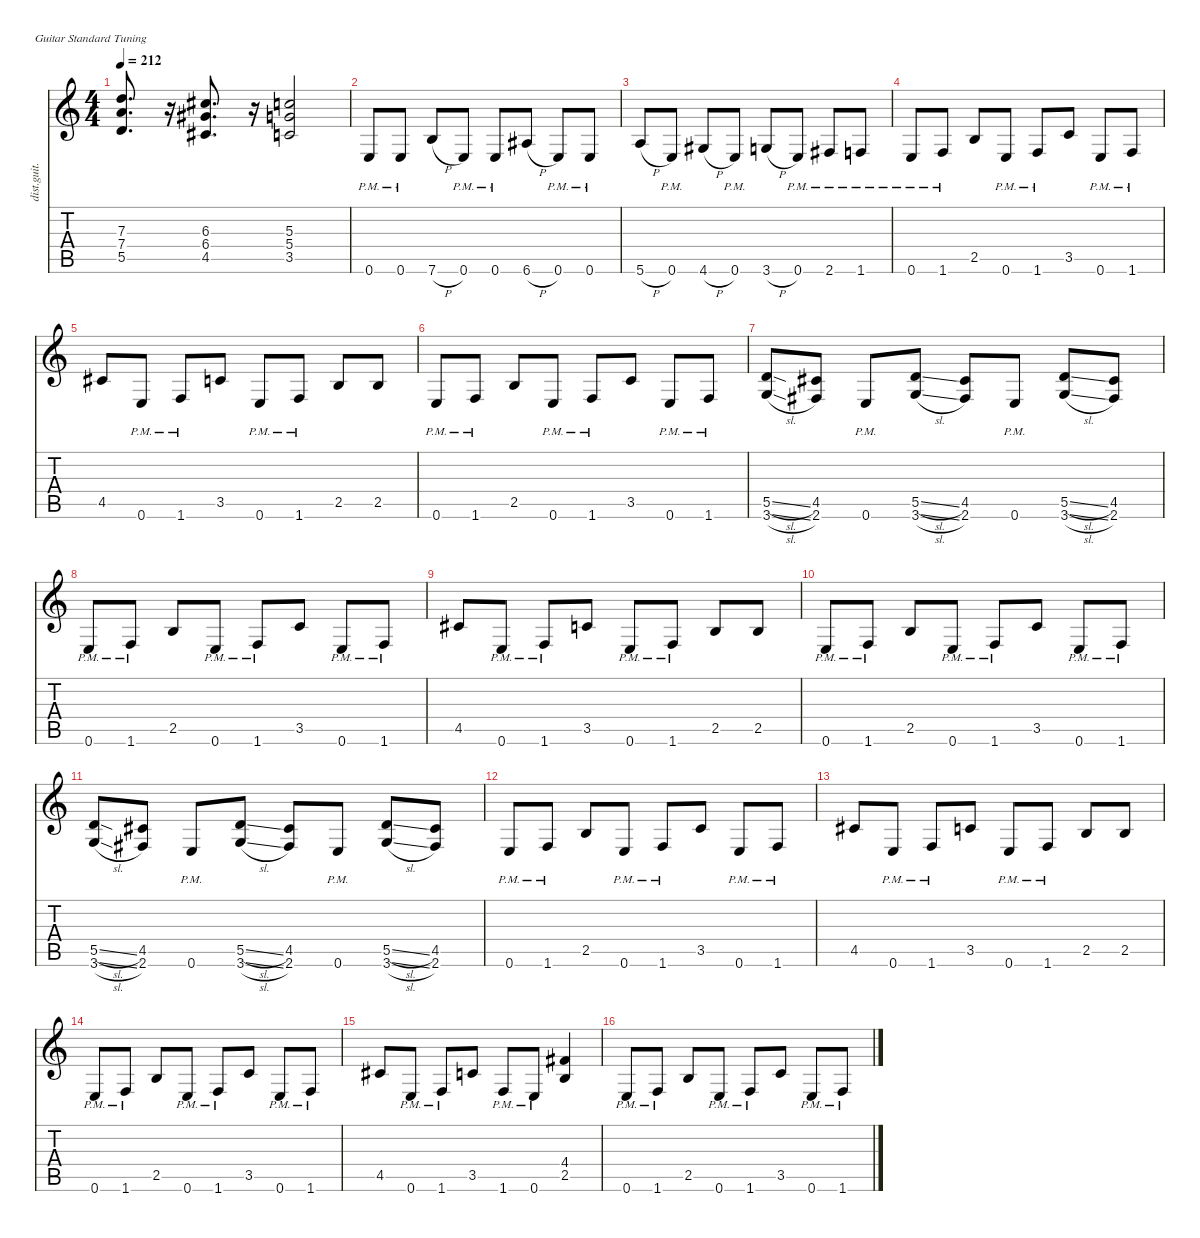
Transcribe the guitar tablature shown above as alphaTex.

\defaultSystemsLayout 4
\hideDynamics
\bracketExtendMode nobrackets
\track ("James Hetfield" "dist.guit.") {instrument distortionguitar}
\staff {score tabs}
\tuning (E4 B3 G3 D3 A2 E2)
\ts (4 4)
\tempo 212
\clef g2
\ks c
(7.3 7.4 5.5).8{d dy fff beam Up} r.16{beam Down} (6.3{acc #} 6.4{acc #} 4.5{acc #}).8{d beam Up} r.16{beam Down} (5.3 5.4 3.5).2{beam Up} |
0.6{pm}.8{beam Up} 0.6{pm}.8{beam Up} 7.6{h}.8{beam Up} 0.6{pm}.8{beam Up} 0.6{pm}.8{beam Up} 6.6{h acc #}.8{beam Up} 0.6{pm}.8{beam Up} 0.6{pm}.8{beam Up} |
5.6{h}.8{beam Up} 0.6{pm}.8{beam Up} 4.6{h acc #}.8{beam Up} 0.6{pm}.8{beam Up} 3.6{h}.8{beam Up} 0.6{pm}.8{beam Up} 2.6{pm acc #}.8{beam Up} 1.6{pm}.8{beam Up} |
0.6{pm}.8{beam Up} 1.6{pm}.8{beam Up} 2.5.8{beam Up} 0.6{pm}.8{beam Up} 1.6{pm}.8{beam Up} 3.5.8{beam Up} 0.6{pm}.8{beam Up} 1.6{pm}.8{beam Up} |
4.5{acc #}.8{beam Up} 0.6{pm}.8{beam Up} 1.6{pm}.8{beam Up} 3.5.8{beam Up} 0.6{pm}.8{beam Up} 1.6{pm}.8{beam Up} 2.5.8{beam Up} 2.5.8{beam Up} |
0.6{pm}.8{beam Up} 1.6{pm}.8{beam Up} 2.5.8{beam Up} 0.6{pm}.8{beam Up} 1.6{pm}.8{beam Up} 3.5.8{beam Up} 0.6{pm}.8{beam Up} 1.6{pm}.8{beam Up} |
(5.5{sl} 3.6{sl}).8{beam Up} (4.5{acc #} 2.6{acc #}).8{beam Up} 0.6{pm}.8{dy f beam Up} (5.5{sl} 3.6{sl}).8{dy fff beam Up} (4.5{acc #} 2.6{acc #}).8{beam Up} 0.6{pm}.8{dy f beam Up} (5.5{sl} 3.6{sl}).8{dy fff beam Up} (4.5{acc #} 2.6{acc #}).8{beam Up} |
0.6{pm}.8{beam Up} 1.6{pm}.8{beam Up} 2.5.8{beam Up} 0.6{pm}.8{beam Up} 1.6{pm}.8{beam Up} 3.5.8{beam Up} 0.6{pm}.8{beam Up} 1.6{pm}.8{beam Up} |
4.5{acc #}.8{beam Up} 0.6{pm}.8{beam Up} 1.6{pm}.8{beam Up} 3.5.8{beam Up} 0.6{pm}.8{beam Up} 1.6{pm}.8{beam Up} 2.5.8{beam Up} 2.5.8{beam Up} |
0.6{pm}.8{beam Up} 1.6{pm}.8{beam Up} 2.5.8{beam Up} 0.6{pm}.8{beam Up} 1.6{pm}.8{beam Up} 3.5.8{beam Up} 0.6{pm}.8{beam Up} 1.6{pm}.8{beam Up} |
(5.5{sl} 3.6{sl}).8{beam Up} (4.5{acc #} 2.6{acc #}).8{beam Up} 0.6{pm}.8{dy f beam Up} (5.5{sl} 3.6{sl}).8{dy fff beam Up} (4.5{acc #} 2.6{acc #}).8{beam Up} 0.6{pm}.8{dy f beam Up} (5.5{sl} 3.6{sl}).8{dy fff beam Up} (4.5{acc #} 2.6{acc #}).8{beam Up} |
0.6{pm}.8{beam Up} 1.6{pm}.8{beam Up} 2.5.8{beam Up} 0.6{pm}.8{beam Up} 1.6{pm}.8{beam Up} 3.5.8{beam Up} 0.6{pm}.8{beam Up} 1.6{pm}.8{beam Up} |
4.5{acc #}.8{beam Up} 0.6{pm}.8{beam Up} 1.6{pm}.8{beam Up} 3.5.8{beam Up} 0.6{pm}.8{beam Up} 1.6{pm}.8{beam Up} 2.5.8{beam Up} 2.5.8{beam Up} |
0.6{pm}.8{beam Up} 1.6{pm}.8{beam Up} 2.5.8{beam Up} 0.6{pm}.8{beam Up} 1.6{pm}.8{beam Up} 3.5.8{beam Up} 0.6{pm}.8{beam Up} 1.6{pm}.8{beam Up} |
4.5{acc #}.8{beam Up} 0.6{pm}.8{beam Up} 1.6{pm}.8{beam Up} 3.5.8{beam Up} 1.6{pm}.8{beam Up} 0.6{pm}.8{beam Up} (4.4{acc #} 2.5).4{beam Up} |
0.6{pm}.8{beam Up} 1.6{pm}.8{beam Up} 2.5.8{beam Up} 0.6{pm}.8{beam Up} 1.6{pm}.8{beam Up} 3.5.8{beam Up} 0.6{pm}.8{beam Up} 1.6{pm}.8{beam Up}
